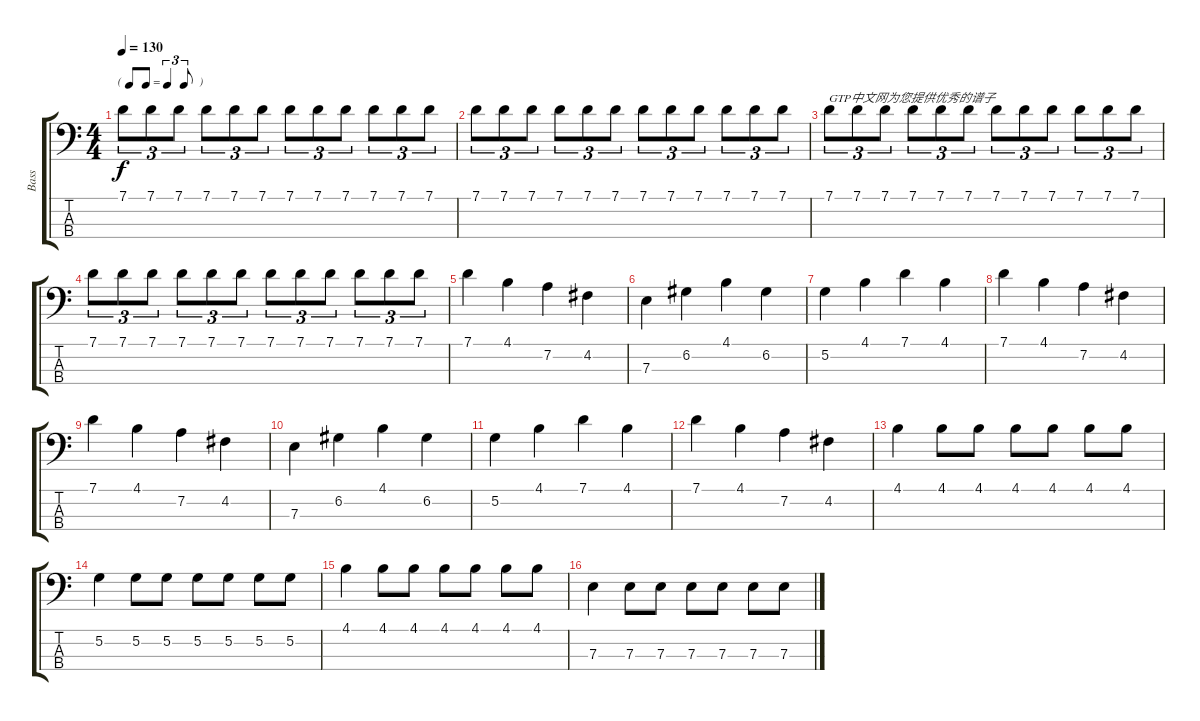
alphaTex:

\track ("Bass" "Bass") {instrument electricbassfinger}
\staff {score tabs}
\tuning (G2 D2 A1 E1) {hide}
\ts (4 4)
\tf triplet8th
\tempo 130
\clef f4
\ks c
7.1.8{tu (3 2) dy f instrument electricbassfinger} 7.1.8{tu (3 2)} 7.1.8{tu (3 2)} 7.1.8{tu (3 2)} 7.1.8{tu (3 2)} 7.1.8{tu (3 2)} 7.1.8{tu (3 2)} 7.1.8{tu (3 2)} 7.1.8{tu (3 2)} 7.1.8{tu (3 2)} 7.1.8{tu (3 2)} 7.1.8{tu (3 2)} |
7.1.8{tu (3 2)} 7.1.8{tu (3 2)} 7.1.8{tu (3 2)} 7.1.8{tu (3 2)} 7.1.8{tu (3 2)} 7.1.8{tu (3 2)} 7.1.8{tu (3 2)} 7.1.8{tu (3 2)} 7.1.8{tu (3 2)} 7.1.8{tu (3 2)} 7.1.8{tu (3 2)} 7.1.8{tu (3 2)} |
7.1.8{tu (3 2) txt "GTP中文网为您提供优秀的谱子"} 7.1.8{tu (3 2)} 7.1.8{tu (3 2)} 7.1.8{tu (3 2)} 7.1.8{tu (3 2)} 7.1.8{tu (3 2)} 7.1.8{tu (3 2)} 7.1.8{tu (3 2)} 7.1.8{tu (3 2)} 7.1.8{tu (3 2)} 7.1.8{tu (3 2)} 7.1.8{tu (3 2)} |
7.1.8{tu (3 2)} 7.1.8{tu (3 2)} 7.1.8{tu (3 2)} 7.1.8{tu (3 2)} 7.1.8{tu (3 2)} 7.1.8{tu (3 2)} 7.1.8{tu (3 2)} 7.1.8{tu (3 2)} 7.1.8{tu (3 2)} 7.1.8{tu (3 2)} 7.1.8{tu (3 2)} 7.1.8{tu (3 2)} |
7.1.4 4.1.4 7.2.4 4.2.4 |
7.3.4 6.2.4 4.1.4 6.2.4 |
5.2.4 4.1.4 7.1.4 4.1.4 |
7.1.4 4.1.4 7.2.4 4.2.4 |
7.1.4 4.1.4 7.2.4 4.2.4 |
7.3.4 6.2.4 4.1.4 6.2.4 |
5.2.4 4.1.4 7.1.4 4.1.4 |
7.1.4 4.1.4 7.2.4 4.2.4 |
4.1.4 4.1.8 4.1.8 4.1.8 4.1.8 4.1.8 4.1.8 |
5.2.4 5.2.8 5.2.8 5.2.8 5.2.8 5.2.8 5.2.8 |
4.1.4 4.1.8 4.1.8 4.1.8 4.1.8 4.1.8 4.1.8 |
7.3.4 7.3.8 7.3.8 7.3.8 7.3.8 7.3.8 7.3.8
